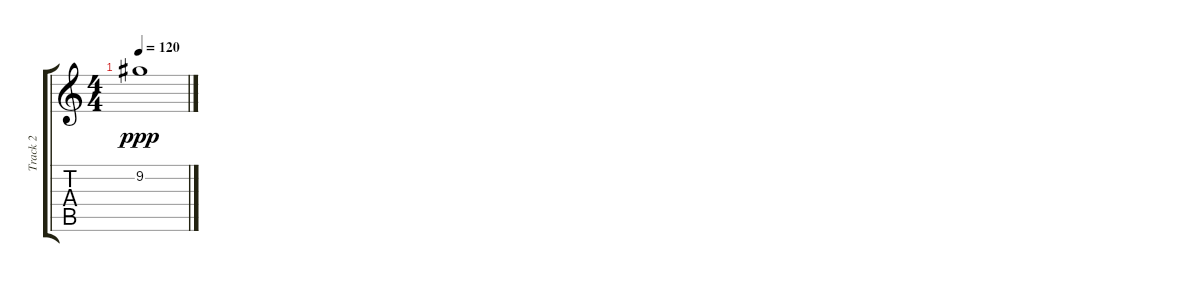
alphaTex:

\track ("Track 2" "Track 2") {instrument overdrivenguitar}
\staff {score tabs}
\tuning (E4 B3 G3 D3 A2 E2) {hide}
\ts (4 4)
\tempo 120
\clef g2
\ks c
9.2.1{dy ppp}
